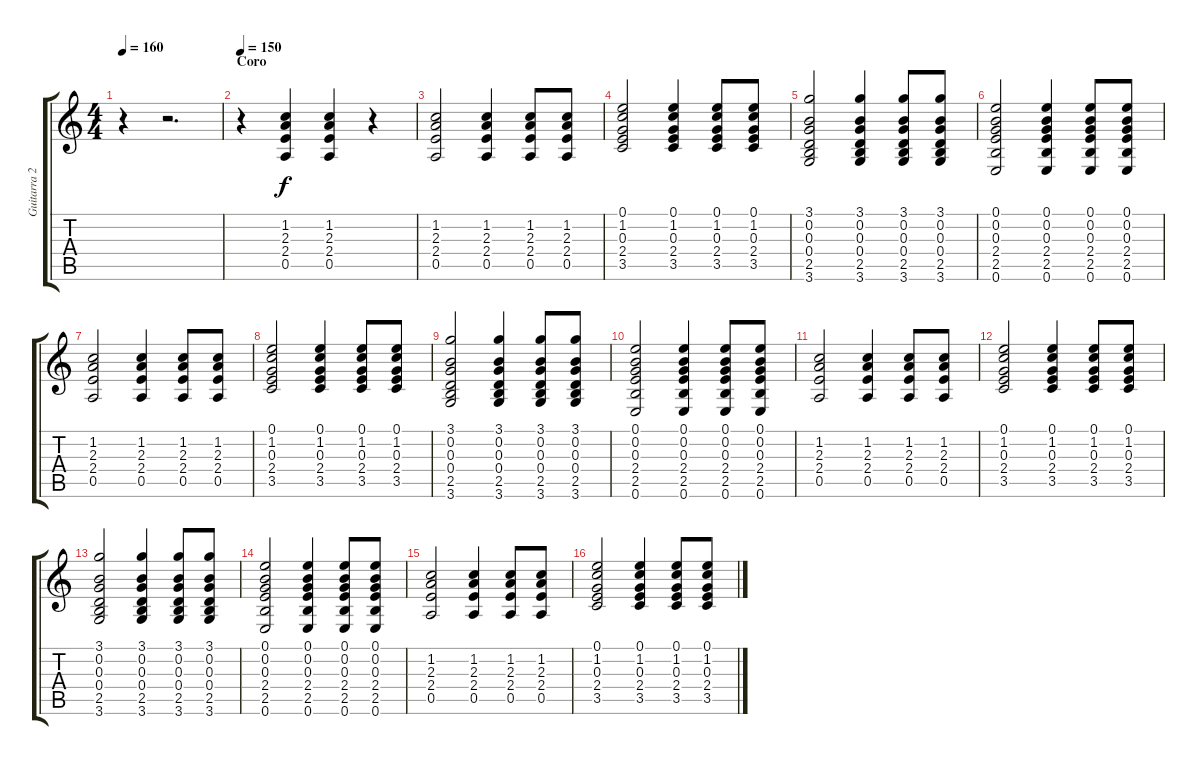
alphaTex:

\track ("Guitarra 2" "Guitarra 2") {instrument acousticguitarnylon}
\staff {score tabs}
\tuning (E4 B3 G3 D3 A2 E2) {hide}
\ts (4 4)
\tempo 160
\clef g2
\ks c
r.4{dy f} r.2{d} |
\section ("" "Coro")
\tempo 150
r.4 (1.2 2.3 2.4 0.5).4 (1.2 2.3 2.4 0.5).4 r.4 |
(1.2 2.3 2.4 0.5).2 (1.2 2.3 2.4 0.5).4 (1.2 2.3 2.4 0.5).8 (1.2 2.3 2.4 0.5).8 |
(0.1 1.2 0.3 2.4 3.5).2 (0.1 1.2 0.3 2.4 3.5).4 (0.1 1.2 0.3 2.4 3.5).8 (0.1 1.2 0.3 2.4 3.5).8 |
(3.1 0.2 0.3 0.4 2.5 3.6).2 (3.1 0.2 0.3 0.4 2.5 3.6).4 (3.1 0.2 0.3 0.4 2.5 3.6).8 (3.1 0.2 0.3 0.4 2.5 3.6).8 |
(0.1 0.2 0.3 2.4 2.5 0.6).2 (0.1 0.2 0.3 2.4 2.5 0.6).4 (0.1 0.2 0.3 2.4 2.5 0.6).8 (0.1 0.2 0.3 2.4 2.5 0.6).8 |
(1.2 2.3 2.4 0.5).2 (1.2 2.3 2.4 0.5).4 (1.2 2.3 2.4 0.5).8 (1.2 2.3 2.4 0.5).8 |
(0.1 1.2 0.3 2.4 3.5).2 (0.1 1.2 0.3 2.4 3.5).4 (0.1 1.2 0.3 2.4 3.5).8 (0.1 1.2 0.3 2.4 3.5).8 |
(3.1 0.2 0.3 0.4 2.5 3.6).2 (3.1 0.2 0.3 0.4 2.5 3.6).4 (3.1 0.2 0.3 0.4 2.5 3.6).8 (3.1 0.2 0.3 0.4 2.5 3.6).8 |
(0.1 0.2 0.3 2.4 2.5 0.6).2 (0.1 0.2 0.3 2.4 2.5 0.6).4 (0.1 0.2 0.3 2.4 2.5 0.6).8 (0.1 0.2 0.3 2.4 2.5 0.6).8 |
(1.2 2.3 2.4 0.5).2 (1.2 2.3 2.4 0.5).4 (1.2 2.3 2.4 0.5).8 (1.2 2.3 2.4 0.5).8 |
(0.1 1.2 0.3 2.4 3.5).2 (0.1 1.2 0.3 2.4 3.5).4 (0.1 1.2 0.3 2.4 3.5).8 (0.1 1.2 0.3 2.4 3.5).8 |
(3.1 0.2 0.3 0.4 2.5 3.6).2 (3.1 0.2 0.3 0.4 2.5 3.6).4 (3.1 0.2 0.3 0.4 2.5 3.6).8 (3.1 0.2 0.3 0.4 2.5 3.6).8 |
(0.1 0.2 0.3 2.4 2.5 0.6).2 (0.1 0.2 0.3 2.4 2.5 0.6).4 (0.1 0.2 0.3 2.4 2.5 0.6).8 (0.1 0.2 0.3 2.4 2.5 0.6).8 |
(1.2 2.3 2.4 0.5).2 (1.2 2.3 2.4 0.5).4 (1.2 2.3 2.4 0.5).8 (1.2 2.3 2.4 0.5).8 |
(0.1 1.2 0.3 2.4 3.5).2 (0.1 1.2 0.3 2.4 3.5).4 (0.1 1.2 0.3 2.4 3.5).8 (0.1 1.2 0.3 2.4 3.5).8
